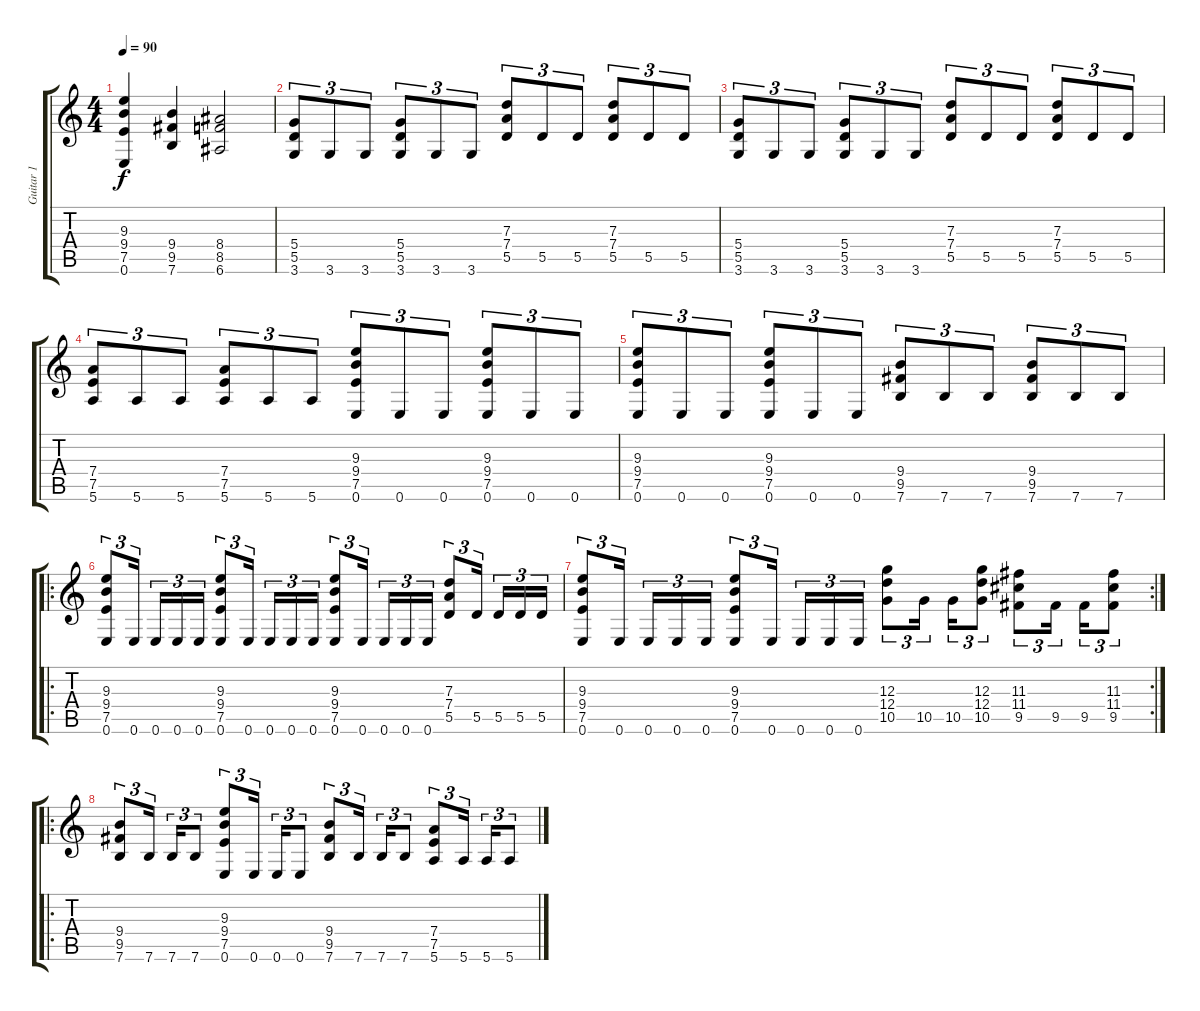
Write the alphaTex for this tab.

\track ("Guitar 1" "Guitar 1") {instrument overdrivenguitar}
\staff {score tabs}
\tuning (E4 B3 G3 D3 A2 E2) {hide}
\ts (4 4)
\tempo 90
\clef g2
\ks c
(9.3 9.4 7.5 0.6).4{dy f} (9.4 9.5 7.6).4 (8.4 8.5 6.6).2 |
(5.4 5.5 3.6).8{tu (3 2)} 3.6.8{tu (3 2)} 3.6.8{tu (3 2)} (5.4 5.5 3.6).8{tu (3 2)} 3.6.8{tu (3 2)} 3.6.8{tu (3 2)} (7.3 7.4 5.5).8{tu (3 2)} 5.5.8{tu (3 2)} 5.5.8{tu (3 2)} (7.3 7.4 5.5).8{tu (3 2)} 5.5.8{tu (3 2)} 5.5.8{tu (3 2)} |
(5.4 5.5 3.6).8{tu (3 2)} 3.6.8{tu (3 2)} 3.6.8{tu (3 2)} (5.4 5.5 3.6).8{tu (3 2)} 3.6.8{tu (3 2)} 3.6.8{tu (3 2)} (7.3 7.4 5.5).8{tu (3 2)} 5.5.8{tu (3 2)} 5.5.8{tu (3 2)} (7.3 7.4 5.5).8{tu (3 2)} 5.5.8{tu (3 2)} 5.5.8{tu (3 2)} |
(7.4 7.5 5.6).8{tu (3 2)} 5.6.8{tu (3 2)} 5.6.8{tu (3 2)} (7.4 7.5 5.6).8{tu (3 2)} 5.6.8{tu (3 2)} 5.6.8{tu (3 2)} (9.3 9.4 7.5 0.6).8{tu (3 2)} 0.6.8{tu (3 2)} 0.6.8{tu (3 2)} (9.3 9.4 7.5 0.6).8{tu (3 2)} 0.6.8{tu (3 2)} 0.6.8{tu (3 2)} |
(9.3 9.4 7.5 0.6).8{tu (3 2)} 0.6.8{tu (3 2)} 0.6.8{tu (3 2)} (9.3 9.4 7.5 0.6).8{tu (3 2)} 0.6.8{tu (3 2)} 0.6.8{tu (3 2)} (9.4 9.5 7.6).8{tu (3 2)} 7.6.8{tu (3 2)} 7.6.8{tu (3 2)} (9.4 9.5 7.6).8{tu (3 2)} 7.6.8{tu (3 2)} 7.6.8{tu (3 2)} |
\ro
(9.3 9.4 7.5 0.6).8{tu (3 2)} 0.6.16{tu (3 2) beam splitsecondary} 0.6.16{tu (3 2)} 0.6.16{tu (3 2)} 0.6.16{tu (3 2)} (9.3 9.4 7.5 0.6).8{tu (3 2)} 0.6.16{tu (3 2) beam splitsecondary} 0.6.16{tu (3 2)} 0.6.16{tu (3 2)} 0.6.16{tu (3 2)} (9.3 9.4 7.5 0.6).8{tu (3 2)} 0.6.16{tu (3 2) beam splitsecondary} 0.6.16{tu (3 2)} 0.6.16{tu (3 2)} 0.6.16{tu (3 2)} (7.3 7.4 5.5).8{tu (3 2)} 5.5.16{tu (3 2) beam splitsecondary} 5.5.16{tu (3 2)} 5.5.16{tu (3 2)} 5.5.16{tu (3 2)} |
\rc 2
(9.3 9.4 7.5 0.6).8{tu (3 2)} 0.6.16{tu (3 2) beam splitsecondary} 0.6.16{tu (3 2)} 0.6.16{tu (3 2)} 0.6.16{tu (3 2)} (9.3 9.4 7.5 0.6).8{tu (3 2)} 0.6.16{tu (3 2) beam splitsecondary} 0.6.16{tu (3 2)} 0.6.16{tu (3 2)} 0.6.16{tu (3 2)} (12.3 12.4 10.5).8{tu (3 2)} 10.5.16{tu (3 2) beam splitsecondary} 10.5.16{tu (3 2)} (12.3 12.4 10.5).8{tu (3 2)} (11.3 11.4 9.5).8{tu (3 2)} 9.5.16{tu (3 2) beam splitsecondary} 9.5.16{tu (3 2)} (11.3 11.4 9.5).8{tu (3 2)} |
\ro
(9.4 9.5 7.6).8{tu (3 2)} 7.6.16{tu (3 2) beam splitsecondary} 7.6.16{tu (3 2)} 7.6.8{tu (3 2)} (9.3 9.4 7.5 0.6).8{tu (3 2)} 0.6.16{tu (3 2) beam splitsecondary} 0.6.16{tu (3 2)} 0.6.8{tu (3 2)} (9.4 9.5 7.6).8{tu (3 2)} 7.6.16{tu (3 2) beam splitsecondary} 7.6.16{tu (3 2)} 7.6.8{tu (3 2)} (7.4 7.5 5.6).8{tu (3 2)} 5.6.16{tu (3 2) beam splitsecondary} 5.6.16{tu (3 2)} 5.6.8{tu (3 2)}
